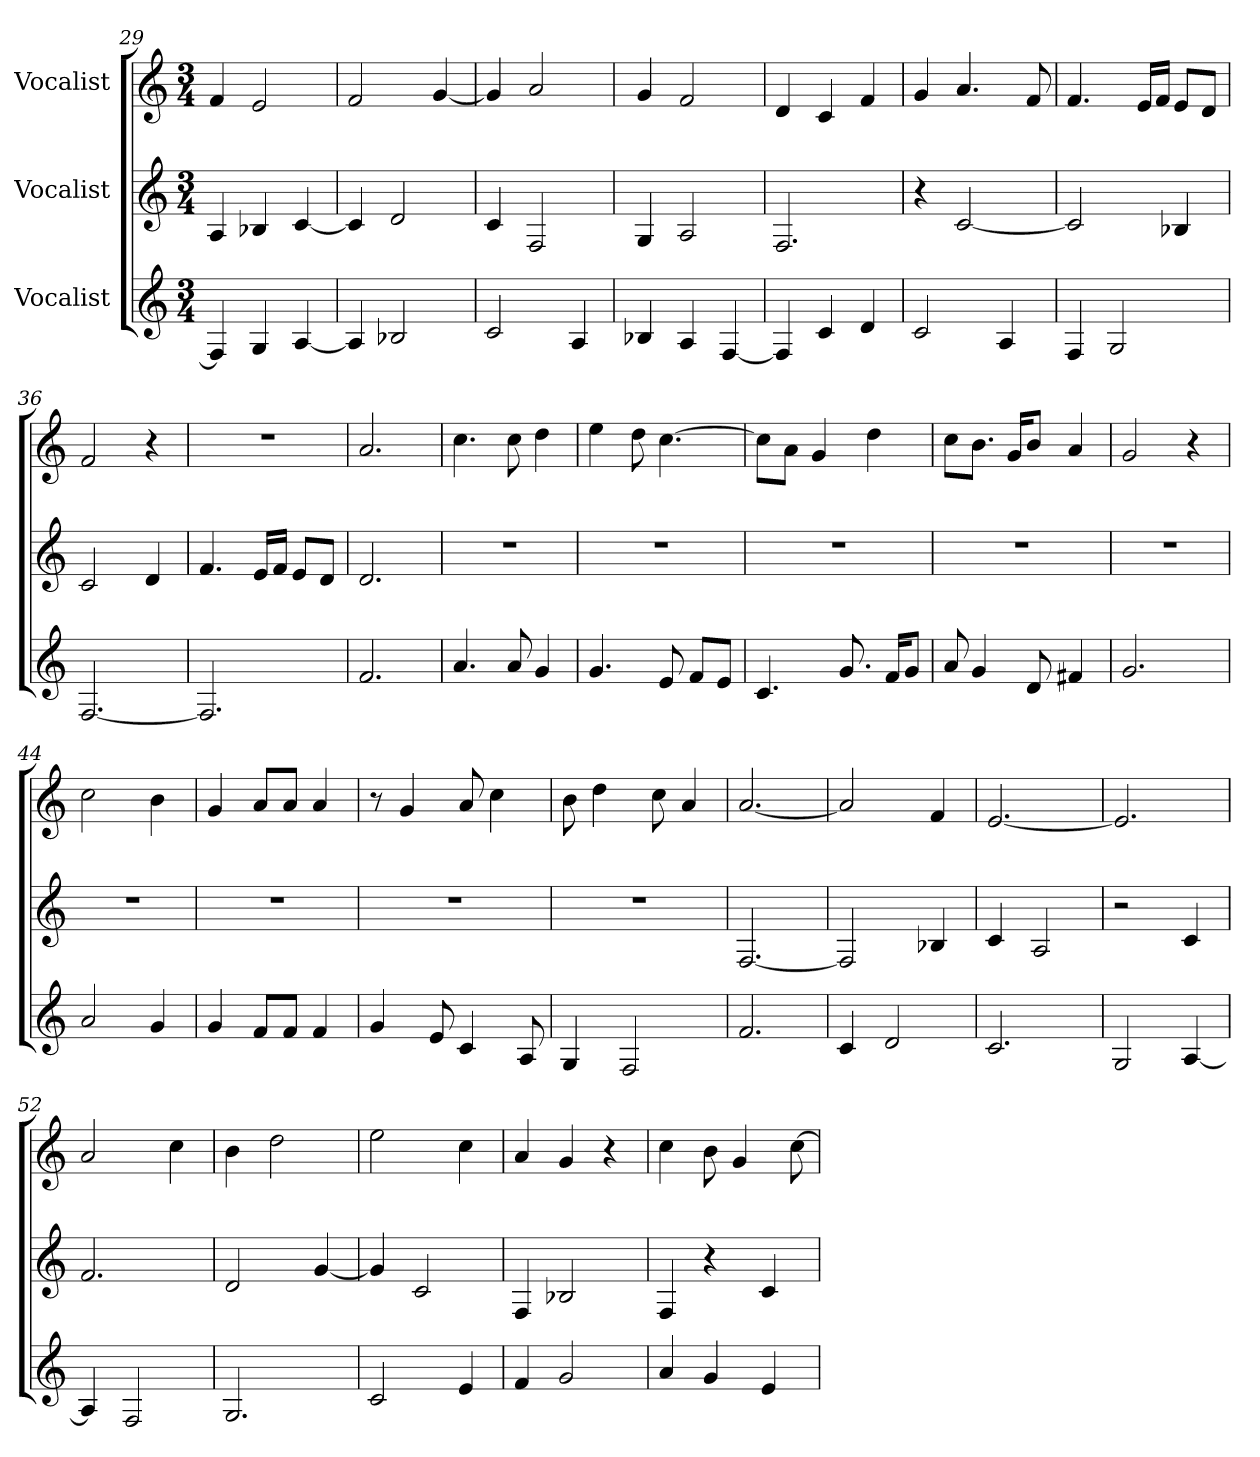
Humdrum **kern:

**kern	**kern	**kern
*part3	*part2	*part1
*staff3	*staff2	*staff1
*I"Vocalist	*I"Vocalist	*I"Vocalist
*M3/4	*M3/4	*M3/4
=29	=29	=29
4F]	4A	4f
4G	4B-X	2e
[4A	[4c	.
=30	=30	=30
4A]	4c]	2f
2B-X	2d	.
.	.	[4g
=31	=31	=31
2c	4c	4g]
.	2F	2a
4A	.	.
=32	=32	=32
4B-X	4G	4g
4A	2A	2f
[4F	.	.
=33	=33	=33
4F]	2.F	4d
4c	.	4c
4d	.	4f
=34	=34	=34
2c	4r	4g
.	[2c	4.a
4A	.	.
.	.	8f
=35	=35	=35
4F	2c]	4.f
2G	.	.
.	.	16eLL
.	.	16fJJ
.	4B-X	8eL
.	.	8dJ
=36	=36	=36
[2.F	2c	2f
.	4d	4r
=37	=37	=37
2.F]	4.f	2.r
.	16eLL	.
.	16fJJ	.
.	8eL	.
.	8dJ	.
=38	=38	=38
2.f	2.d	2.a
=39	=39	=39
4.a	2.r	4.cc
8a	.	8cc
4g	.	4dd
=40	=40	=40
4.g	2.r	4ee
.	.	8dd
8e	.	[4.cc
8fL	.	.
8eJ	.	.
=41	=41	=41
4.c	2.r	8ccL]
.	.	8aJ
.	.	4g
8.g	.	.
.	.	4dd
16fKL	.	.
8gJ	.	.
=42	=42	=42
8a	2.r	8ccL
4g	.	8.bJ
.	.	16gKL
8d	.	8bJ
4f#X	.	4a
=43	=43	=43
2.g	2.r	2g
.	.	4r
=44	=44	=44
2a	2.r	2cc
4g	.	4b
=45	=45	=45
4g	2.r	4g
8fL	.	8aL
8fJ	.	8aJ
4f	.	4a
=46	=46	=46
4g	2.r	8r
.	.	4g
8e	.	.
4c	.	8a
.	.	4cc
8A	.	.
=47	=47	=47
4G	2.r	8b
.	.	4dd
2F	.	.
.	.	8cc
.	.	4a
=48	=48	=48
2.f	[2.F	[2.a
=49	=49	=49
4c	2F]	2a]
2d	.	.
.	4B-X	4f
=50	=50	=50
2.c	4c	[2.e
.	2A	.
=51	=51	=51
2G	2r	2.e]
[4A	4c	.
=52	=52	=52
4A]	2.f	2a
2F	.	.
.	.	4cc
=53	=53	=53
2.G	2d	4b
.	.	2dd
.	[4g	.
=54	=54	=54
2c	4g]	2ee
.	2c	.
4e	.	4cc
=55	=55	=55
4f	4F	4a
2g	2B-X	4g
.	.	4r
=56	=56	=56
4a	4F	4cc
4g	4r	8b
.	.	4g
4e	4c	.
.	.	[8cc
=	=	=
*-	*-	*-
